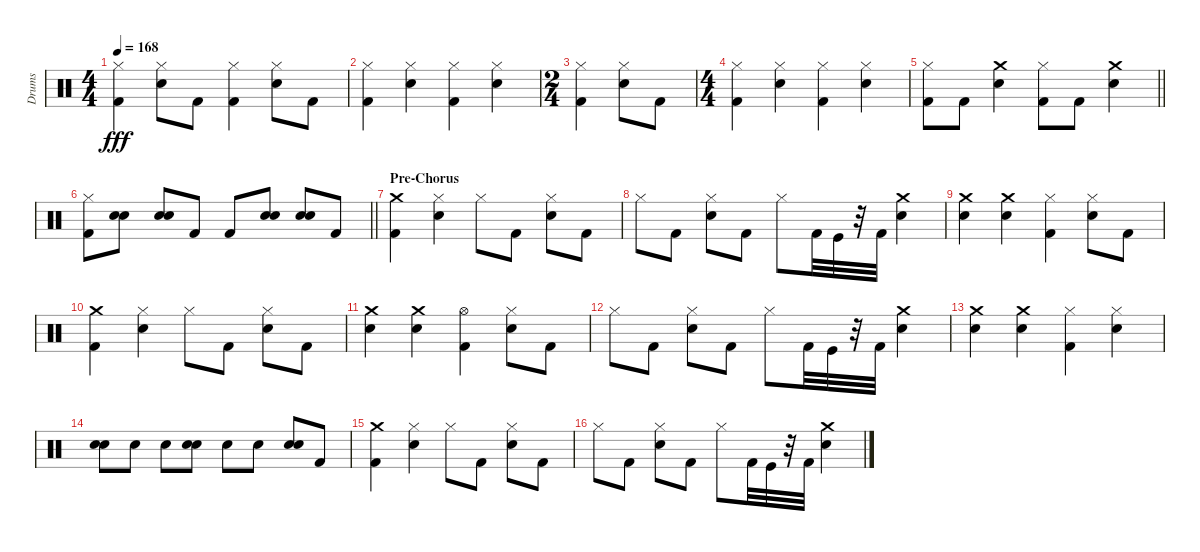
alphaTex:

\track ("Drums" "Drums") {instrument percussion}
\staff {score}
\articulation defaults
\ts (4 4)
\tempo 168
\clef neutral
\ks c
("Hi-Hat (closed)" "Kick (hit) 2").4{dy fff} ("Snare (hit) 2" "Hi-Hat (closed)").8 "Kick (hit) 2".8 ("Kick (hit) 2" "Hi-Hat (closed)").4 ("Hi-Hat (closed)" "Snare (hit) 2").8 "Kick (hit) 2".8 |
("Hi-Hat (closed)" "Kick (hit) 2").4 ("Hi-Hat (closed)" "Snare (hit) 2").4 ("Hi-Hat (closed)" "Kick (hit) 2").4 ("Snare (hit) 2" "Hi-Hat (closed)").4 |
\ts (2 4)
("Hi-Hat (closed)" "Kick (hit) 2").4 ("Snare (hit) 2" "Hi-Hat (closed)").8 "Kick (hit) 2".8 |
\ts (4 4)
("Kick (hit) 2" "Hi-Hat (closed)").4 ("Snare (hit) 2" "Hi-Hat (closed)").4 ("Kick (hit) 2" "Hi-Hat (closed)").4 ("Snare (hit) 2" "Hi-Hat (closed)").4 |
\barLineRight lightlight
("Kick (hit) 2" "Hi-Hat (closed)").8 "Kick (hit) 2".8 ("Crash medium (hit)" "Snare (hit) 2").4 ("Kick (hit) 2" "Hi-Hat (closed)").8 "Kick (hit) 2".8 ("Crash medium (hit)" "Snare (hit) 2").4 |
\barLineRight lightlight
("Kick (hit) 2" "Hi-Hat (closed)").8 ("Snare (hit) 2" "Snare (hit) 2").8 ("Snare (hit) 2" "Snare (hit) 2").8 "Kick (hit) 2".8 "Kick (hit) 2".8 ("Snare (hit) 2" "Snare (hit) 2").8 ("Snare (hit) 2" "Snare (hit) 2").8 "Kick (hit) 2".8 |
\section ("" "Pre-Chorus")
("Kick (hit) 2" "Crash medium (hit)").4 ("Hi-Hat (closed)" "Snare (hit) 2").4 "Hi-Hat (closed)".8 "Kick (hit) 2".8 ("Snare (hit) 2" "Hi-Hat (closed)").8 "Kick (hit) 2".8 |
"Hi-Hat (closed)".8 "Kick (hit) 2".8 ("Snare (hit) 2" "Hi-Hat (closed)").8 "Kick (hit) 2".8 "Hi-Hat (closed)".8 "Kick (hit) 2".32 "Kick (hit)".32 r.32 "Kick (hit) 2".32 ("Crash medium (hit)" "Snare (hit) 2").4 |
("Crash medium (hit)" "Snare (hit) 2").4 ("Crash medium (hit)" "Snare (hit) 2").4 ("Hi-Hat (closed)" "Kick (hit) 2").4 ("Snare (hit) 2" "Hi-Hat (closed)").8 "Kick (hit) 2".8 |
("Kick (hit) 2" "Crash medium (hit)").4 ("Hi-Hat (closed)" "Snare (hit) 2").4 "Hi-Hat (closed)".8 "Kick (hit) 2".8 ("Snare (hit) 2" "Hi-Hat (closed)").8 "Kick (hit) 2".8 |
("Crash medium (hit)" "Snare (hit) 2").4 ("Crash medium (hit)" "Snare (hit) 2").4 ("Hi-Hat (open)" "Kick (hit) 2").4 ("Snare (hit) 2" "Hi-Hat (closed)").8 "Kick (hit) 2".8 |
"Hi-Hat (closed)".8 "Kick (hit) 2".8 ("Snare (hit) 2" "Hi-Hat (closed)").8 "Kick (hit) 2".8 "Hi-Hat (closed)".8 "Kick (hit) 2".32 "Kick (hit)".32 r.32 "Kick (hit) 2".32 ("Crash medium (hit)" "Snare (hit) 2").4 |
("Snare (hit) 2" "Crash medium (hit)").4 ("Snare (hit) 2" "Crash medium (hit)").4 ("Kick (hit) 2" "Hi-Hat (closed)").4 ("Hi-Hat (closed)" "Snare (hit) 2").4 |
("Snare (hit) 2" "Snare (hit) 2").8 "Snare (hit) 2".8 "Snare (hit) 2".8 ("Snare (hit) 2" "Snare (hit) 2").8 "Snare (hit) 2".8 "Snare (hit) 2".8 ("Snare (hit) 2" "Snare (hit) 2").8 "Kick (hit) 2".8 |
("Kick (hit) 2" "Crash medium (hit)").4 ("Hi-Hat (closed)" "Snare (hit) 2").4 "Hi-Hat (closed)".8 "Kick (hit) 2".8 ("Snare (hit) 2" "Hi-Hat (closed)").8 "Kick (hit) 2".8 |
"Hi-Hat (closed)".8 "Kick (hit) 2".8 ("Snare (hit) 2" "Hi-Hat (closed)").8 "Kick (hit) 2".8 "Hi-Hat (closed)".8 "Kick (hit) 2".32 "Kick (hit)".32 r.32 "Kick (hit) 2".32 ("Crash medium (hit)" "Snare (hit) 2").4
